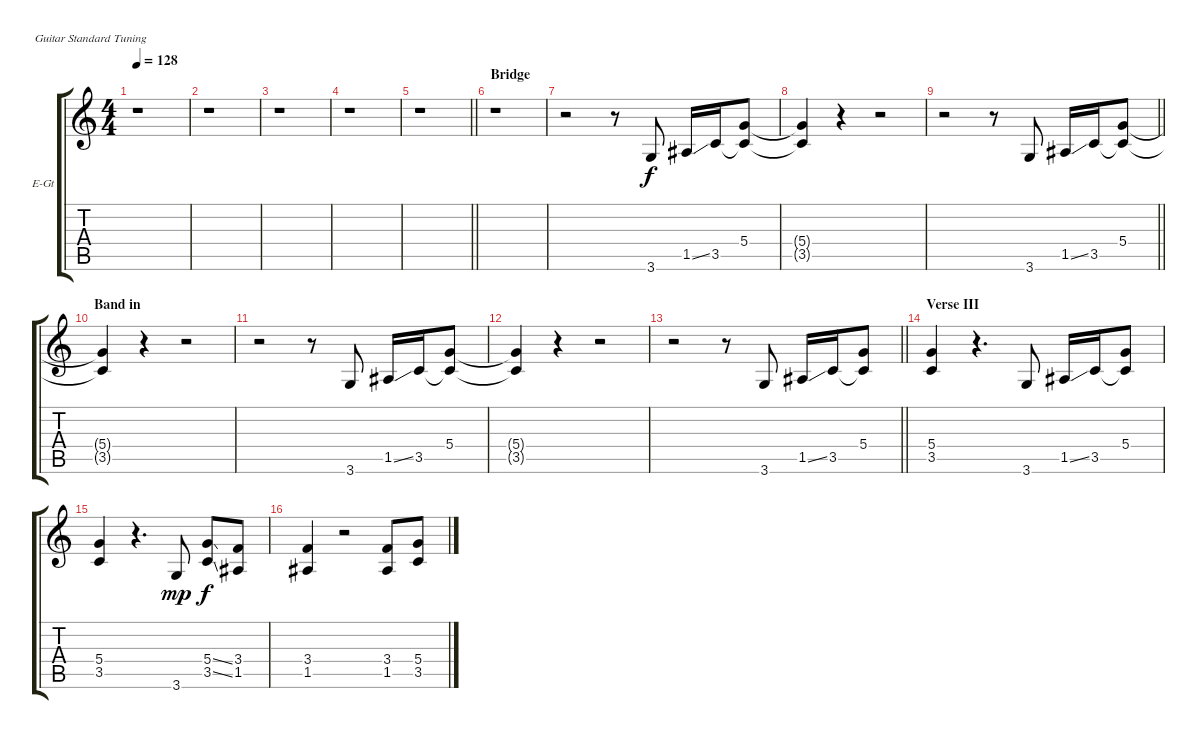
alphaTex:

\bracketExtendMode groupsimilarinstruments
\firstSystemTrackNameOrientation horizontal
\otherSystemsTrackNameOrientation horizontal
\track ("Guitar Dub" "E-Gt") {instrument distortionguitar}
\staff {score tabs}
\tuning (E4 B3 G3 D3 A2 E2)
\ts (4 4)
\tempo 128
\clef g2
\ks c
r.1{dy f} |
r.1 |
r.1 |
r.1 |
\barLineRight lightlight
r.1 |
\section ("" "Bridge")
r.1 |
r.2 r.8 3.6.8 1.5{ss}.16 3.5.16 (5.4 3.5{t}).8 |
(5.4{t} 3.5{t}).4 r.4 r.2 |
\barLineRight lightlight
r.2 r.8 3.6.8 1.5{ss}.16 3.5.16 (5.4 3.5{t}).8 |
\section ("" "Band in")
(5.4{t} 3.5{t}).4 r.4 r.2 |
r.2 r.8 3.6.8 1.5{ss}.16 3.5.16 (5.4 3.5{t}).8 |
(5.4{t} 3.5{t}).4 r.4 r.2 |
\barLineRight lightlight
r.2 r.8 3.6.8 1.5{ss}.16 3.5.16 (5.4 3.5{t}).8 |
\section ("" "Verse III")
(5.4 3.5).4 r.4{d} 3.6.8 1.5{ss}.16 3.5.16 (5.4 3.5{t}).8 |
(5.4 3.5).4 r.4{d} 3.6.8{dy mp} (5.4{ss} 3.5{ss}).8{dy f} (3.4 1.5).8 |
(3.4 1.5).4 r.2 (3.4 1.5).8 (5.4 3.5).8
